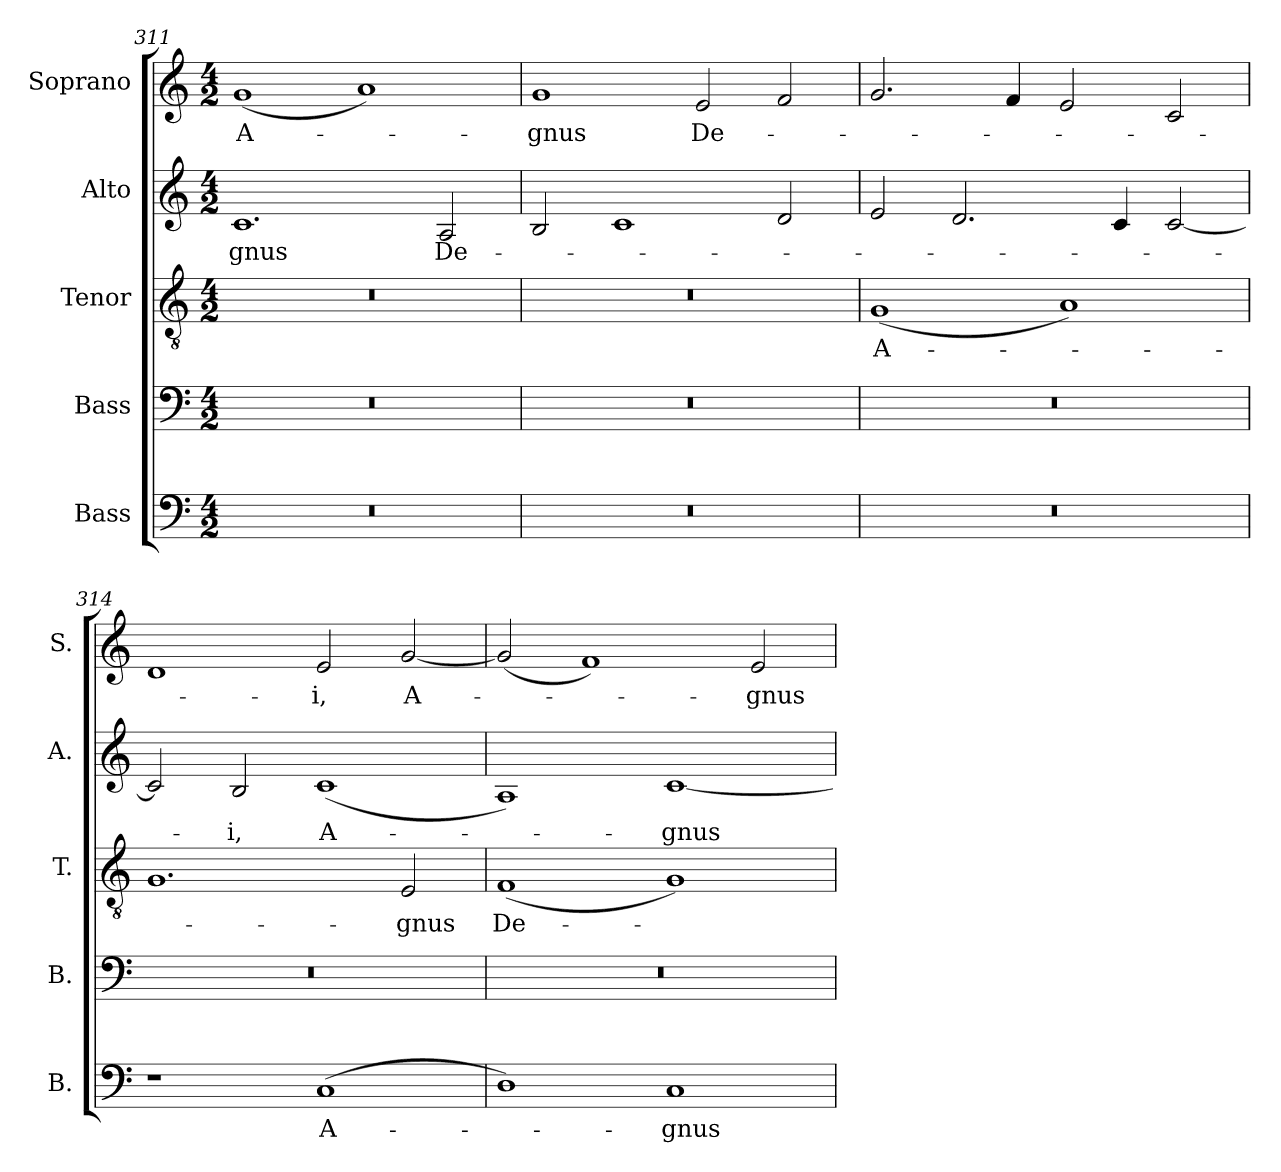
**kern	**text	**kern	**kern	**text	**kern	**text	**kern	**text
*part5	*part5	*part4	*part3	*part3	*part2	*part2	*part1	*part1
*staff5	*staff5	*staff4	*staff3	*staff3	*staff2	*staff2	*staff1	*staff1
*I"Bass	*	*I"Bass	*I"Tenor	*	*I"Alto	*	*I"Soprano	*
*I'B.	*	*I'B.	*I'T.	*	*I'A.	*	*I'S.	*
*clefF4	*	*clefF4	*clefGv2	*	*clefG2	*	*clefG2	*
*	*	*	*ITrd7c12	*	*	*	*	*
*k[]	*	*k[]	*k[]	*	*k[]	*	*k[]	*
*C:	*	*C:	*C:	*	*C:	*	*C:	*
*M4/2	*	*M4/2	*M4/2	*	*M4/2	*	*M4/2	*
=311	=311	=311	=311	=311	=311	=311	=311	=311
!LO:N:vis=1	!	!LO:N:vis=1	!LO:N:vis=1	!	!	!	!	!
!	!	!	!	!	!	!LO:LY:b:color=#000000	!	!
!	!	!	!	!	!	!	!	!LO:LY:b:color=#000000
0r	.	0r	0r	.	1.ci	-gnus	(1gi	A-
.	.	.	.	.	.	.	1ai)	.
!	!	!	!	!	!	!LO:LY:b:color=#000000	!	!
.	.	.	.	.	2Ai/	De-	.	.
=312	=312	=312	=312	=312	=312	=312	=312	=312
!LO:N:vis=1	!	!LO:N:vis=1	!LO:N:vis=1	!	!	!	!	!
!	!	!	!	!	!	!	!	!LO:LY:b:color=#000000
0r	.	0r	0r	.	2Bi/	.	1gi	-gnus
.	.	.	.	.	1ci	.	.	.
!	!	!	!	!	!	!	!	!LO:LY:b:color=#000000
.	.	.	.	.	.	.	2ei/	De-
.	.	.	.	.	2di/	.	2fi/	.
=313	=313	=313	=313	=313	=313	=313	=313	=313
!LO:N:vis=1	!	!LO:N:vis=1	!	!	!	!	!	!
!	!	!	!	!LO:LY:b:color=#000000	!	!	!	!
0r	.	0r	(1GGi	A-	2ei/	.	2.gi/	.
.	.	.	.	.	2.di/	.	.	.
.	.	.	.	.	.	.	4fi/	.
.	.	.	1AAi)	.	.	.	2ei/	.
.	.	.	.	.	4ci/	.	.	.
.	.	.	.	.	[2ci/	.	2ci/	.
=314	=314	=314	=314	=314	=314	=314	=314	=314
!	!	!LO:N:vis=1	!	!	!	!	!	!
1r	.	0r	1.GGi	.	2ci/]	.	1di	.
!	!	!	!	!	!	!LO:LY:b:color=#000000	!	!
.	.	.	.	.	2Bi/	-i,	.	.
!	!LO:LY:b:color=#000000	!	!	!	!	!	!	!
!	!	!	!	!	!	!LO:LY:b:color=#000000	!	!
!	!	!	!	!	!	!	!	!LO:LY:b:color=#000000
(1Ci	A-	.	.	.	(1ci	A-	2ei/	-i,
!	!	!	!	!LO:LY:b:color=#000000	!	!	!	!
!	!	!	!	!	!	!	!	!LO:LY:b:color=#000000
.	.	.	2EEi/	-gnus	.	.	[2gi/	A-
=315	=315	=315	=315	=315	=315	=315	=315	=315
!	!	!LO:N:vis=1	!	!	!	!	!	!
!	!	!	!	!LO:LY:b:color=#000000	!	!	!	!
1Di)	.	0r	(1FFi	De-	1Ai)	.	(2gi/]	.
.	.	.	.	.	.	.	1fi)	.
!	!LO:LY:b:color=#000000	!	!	!	!	!	!	!
!	!	!	!	!	!	!LO:LY:b:color=#000000	!	!
1Ci	-gnus	.	1GGi)	.	[1ci	-gnus	.	.
!	!	!	!	!	!	!	!	!LO:LY:b:color=#000000
.	.	.	.	.	.	.	2ei/	-gnus
=	=	=	=	=	=	=	=	=
*-	*-	*-	*-	*-	*-	*-	*-	*-
